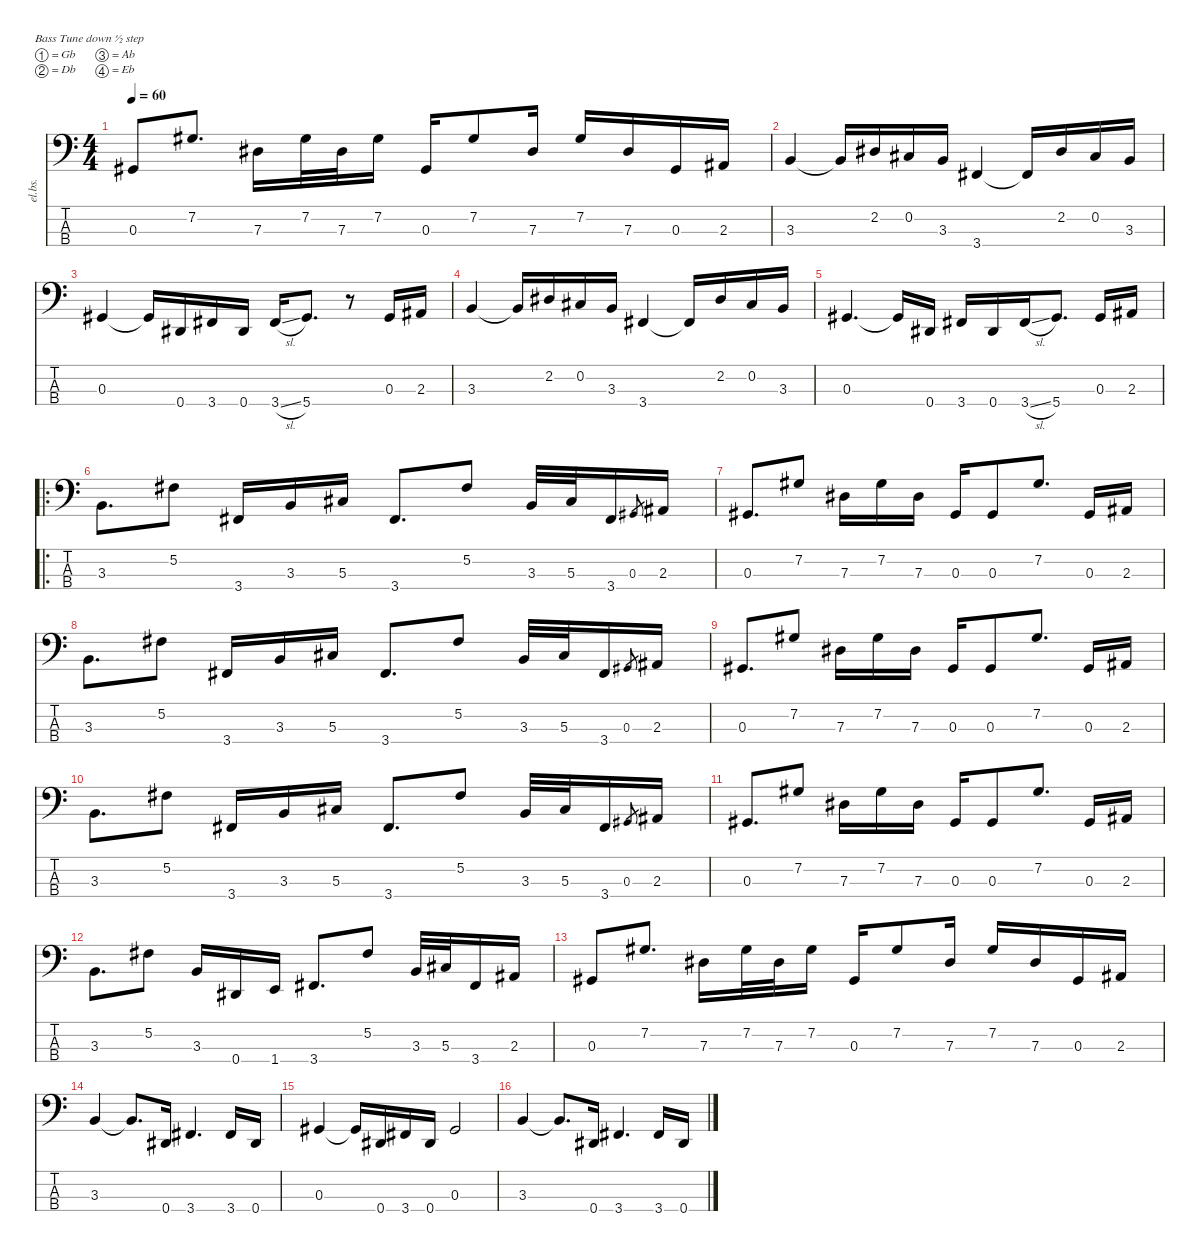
\defaultSystemsLayout 4
\hideDynamics
\bracketExtendMode nobrackets
\otherSystemsTrackNameOrientation horizontal
\track ("Bass" "el.bs.") {instrument electricbassfinger}
\staff {score tabs}
\tuning (Gb2 Db2 Ab1 Eb1)
\ts (4 4)
\tempo 60
\clef f4
\ks c
0.3{acc #}.8{dy f} 7.2{acc #}.8{d} 7.3{acc #}.16 7.2{acc #}.32 7.3{acc #}.32 7.2{acc #}.16 0.3{acc #}.16 7.2{acc #}.8 7.3{acc #}.16 7.2{acc #}.16 7.3{acc #}.16 0.3{acc #}.16 2.3{acc #}.16 |
3.3.4 3.3{t}.16 2.2{acc #}.16 0.2{acc #}.16 3.3.16 3.4{acc #}.4 3.4{t acc #}.16 2.2{acc #}.16 0.2{acc #}.16 3.3.16 |
0.3{acc #}.4 0.3{t acc #}.16 0.4{acc #}.16 3.4{acc #}.16 0.4{acc #}.16 3.4{sl acc #}.16 5.4{acc #}.8{d} r.8 0.3{acc #}.16 2.3{acc #}.16 |
3.3.4 3.3{t}.16 2.2{acc #}.16 0.2{acc #}.16 3.3.16 3.4{acc #}.4 3.4{t acc #}.16 2.2{acc #}.16 0.2{acc #}.16 3.3.16 |
0.3{acc #}.4{d} 0.3{t acc #}.16 0.4{acc #}.16 3.4{acc #}.16 0.4{acc #}.16 3.4{sl acc #}.16 5.4{acc #}.8{d} 0.3{acc #}.16 2.3{acc #}.16 |
\ro
3.3.8{d} 5.2{acc #}.8 3.4{acc #}.16 3.3.16 5.3{acc #}.16 3.4{acc #}.8{d} 5.2{acc #}.8 3.3.32 5.3{acc #}.32 3.4{acc #}.16 0.3{acc #}.8{gr dy mf} 2.3{acc #}.16{dy f} |
0.3{acc #}.8{d} 7.2{acc #}.8 7.3{acc #}.16 7.2{acc #}.16 7.3{acc #}.16 0.3{acc #}.16 0.3{acc #}.8 7.2{acc #}.8{d} 0.3{acc #}.16 2.3{acc #}.16 |
3.3.8{d} 5.2{acc #}.8 3.4{acc #}.16 3.3.16 5.3{acc #}.16 3.4{acc #}.8{d} 5.2{acc #}.8 3.3.32 5.3{acc #}.32 3.4{acc #}.16 0.3{acc #}.8{gr dy mf} 2.3{acc #}.16{dy f} |
0.3{acc #}.8{d} 7.2{acc #}.8 7.3{acc #}.16 7.2{acc #}.16 7.3{acc #}.16 0.3{acc #}.16 0.3{acc #}.8 7.2{acc #}.8{d} 0.3{acc #}.16 2.3{acc #}.16 |
3.3.8{d} 5.2{acc #}.8 3.4{acc #}.16 3.3.16 5.3{acc #}.16 3.4{acc #}.8{d} 5.2{acc #}.8 3.3.32 5.3{acc #}.32 3.4{acc #}.16 0.3{acc #}.8{gr dy mf} 2.3{acc #}.16{dy f} |
0.3{acc #}.8{d} 7.2{acc #}.8 7.3{acc #}.16 7.2{acc #}.16 7.3{acc #}.16 0.3{acc #}.16 0.3{acc #}.8 7.2{acc #}.8{d} 0.3{acc #}.16 2.3{acc #}.16 |
3.3.8{d} 5.2{acc #}.8 3.3.16 0.4{acc #}.16 1.4.16 3.4{acc #}.8{d} 5.2{acc #}.8 3.3.32 5.3{acc #}.32 3.4{acc #}.16 2.3{acc #}.16 |
0.3{acc #}.8 7.2{acc #}.8{d} 7.3{acc #}.16 7.2{acc #}.32 7.3{acc #}.32 7.2{acc #}.16 0.3{acc #}.16 7.2{acc #}.8 7.3{acc #}.16 7.2{acc #}.16 7.3{acc #}.16 0.3{acc #}.16 2.3{acc #}.16 |
3.3.4{dy fff} 3.3{t}.8{d dy f} 0.4{acc #}.16{dy fff} 3.4{acc #}.4{d} 3.4{acc #}.16 0.4{acc #}.16 |
0.3{acc #}.4 0.3{t acc #}.16{dy f} 0.4{acc #}.16{dy fff} 3.4{acc #}.16 0.4{acc #}.16 0.3{acc #}.2 |
3.3.4 3.3{t}.8{d dy f} 0.4{acc #}.16{dy fff} 3.4{acc #}.4{d} 3.4{acc #}.16 0.4{acc #}.16
